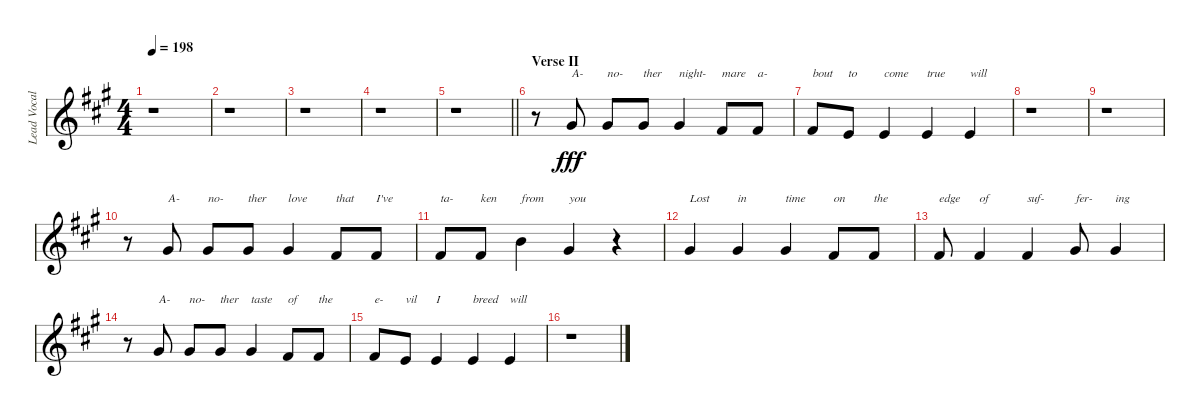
\track ("Lead Vocals" "Lead Vocal") {instrument lead6voice}
\staff {score}
\tuning (Eb4 Bb3 Gb3 Db3 Ab2 Db2) {hide}
\ts (4 4)
\tempo 198
\clef g2
\ks a
r.1{dy f} |
r.1 |
r.1 |
r.1 |
\barLineRight lightlight
r.1 |
\section ("" "Verse II")
r.8 10.2.8{txt "A-" dy fff} 10.2.8{txt "no-"} 10.2.8{txt "ther"} 8.2{be (custom 0 4 25 4 35 0 60 0)}.4{txt "night-"} 8.2.8{txt "mare"} 8.2.8{txt "a-"} |
8.2.8{txt "bout"} 10.3.8{txt "to"} 10.3.4{txt "come"} 10.3.4{txt "true"} 10.3.4{txt "will"} |
r.1 |
r.1 |
r.8 10.2.8{txt "A-"} 10.2.8{txt "no-"} 10.2.8{txt "ther"} 8.2{be (custom 0 4 25 4 35 0 60 0)}.4{txt "love"} 8.2.8{txt "that"} 8.2.8{txt "I've"} |
8.2.8{txt "ta-"} 8.2.8{txt "ken"} 8.1.4{txt "from"} 8.2{be (custom 0 4 25 4 35 0 60 0)}.4{txt "you"} r.4 |
10.2.4{txt "Lost"} 10.2.4{txt "in"} 10.2.4{txt "time"} 8.2.8{txt "on"} 8.2.8{txt "the"} |
8.2.8{txt "edge"} 8.2.4{txt "of"} 8.2.4{txt "suf-"} 10.2.8{txt "fer-"} 10.2.4{txt "ing"} |
r.8 10.2.8{txt "A-"} 10.2.8{txt "no-"} 10.2.8{txt "ther"} 8.2{be (custom 0 4 25 4 35 0 60 0)}.4{txt "taste"} 8.2.8{txt "of"} 8.2.8{txt "the"} |
8.2.8{txt "e-"} 10.3.8{txt "vil"} 10.3.4{txt "I"} 10.3.4{txt "breed"} 10.3.4{txt "will"} |
r.1
